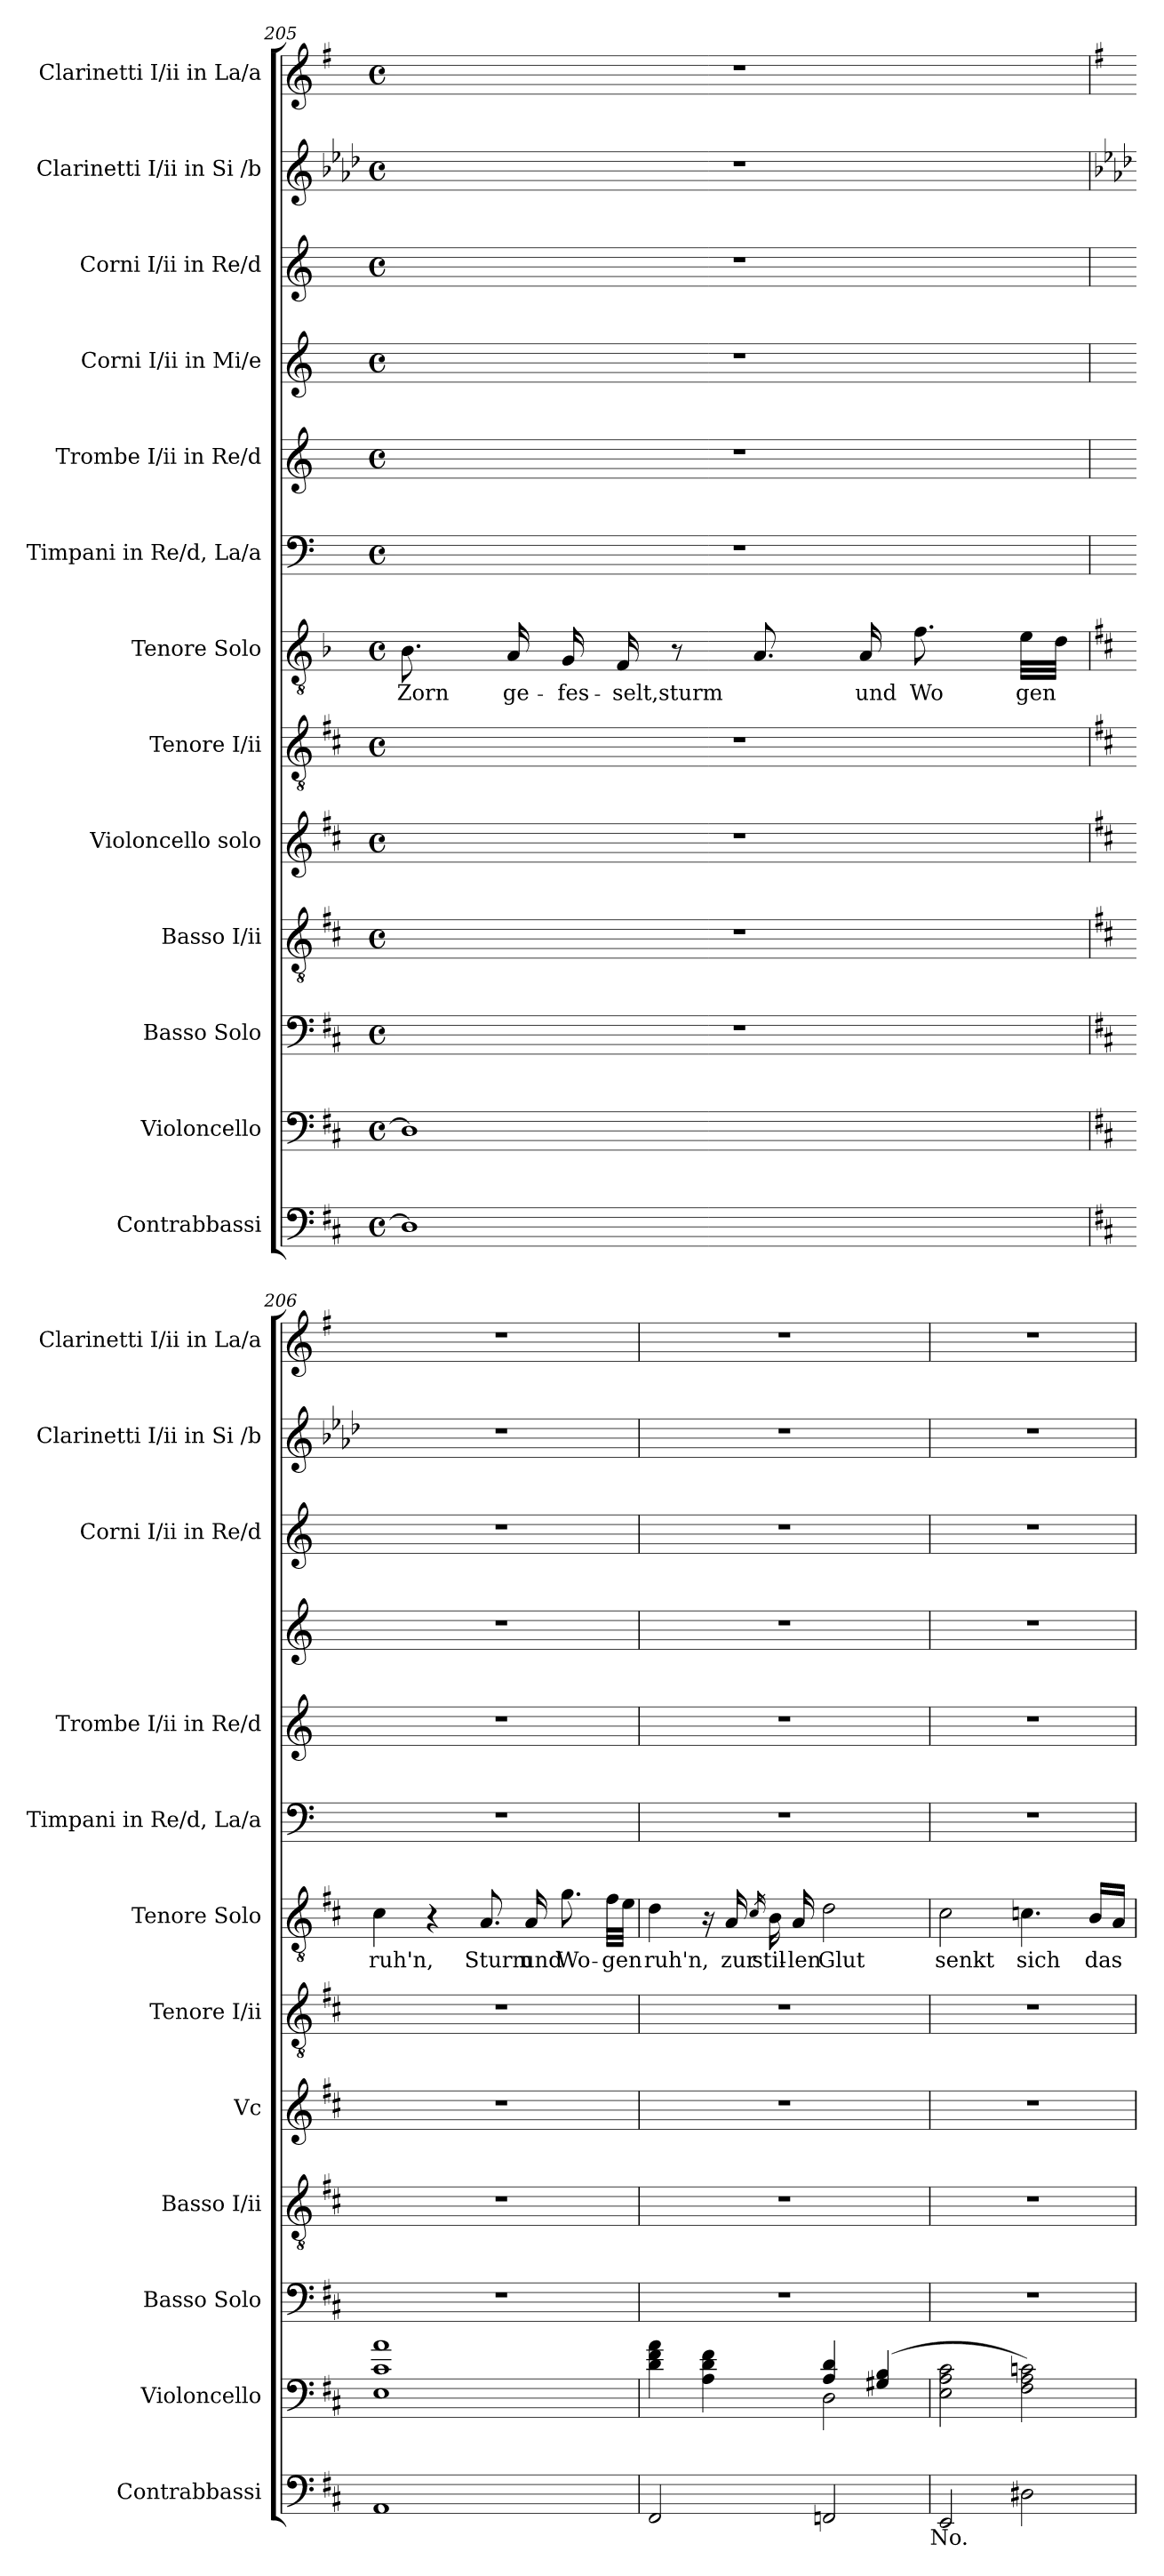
**kern	**kern	**kern	**kern	**kern	**kern	**kern	**text	**kern	**kern	**kern	**kern	**kern	**kern
*part13	*part12	*part11	*part10	*part9	*part8	*part7	*part7	*part6	*part5	*part4	*part3	*part2	*part1
*staff13	*staff12	*staff11	*staff10	*staff9	*staff8	*staff7	*staff7	*staff6	*staff5	*staff4	*staff3	*staff2	*staff1
*I"Contrabbassi	*I"Violoncello	*I"Basso Solo	*I"Basso I/ii	*I"Violoncello solo	*I"Tenore I/ii	*I"Tenore Solo	*	*I"Timpani in Re/d, La/a	*I"Trombe I/ii in Re/d	*I"Corni I/ii in Mi/e	*I"Corni I/ii in Re/d	*I"Clarinetti I/ii in Si /b	*I"Clarinetti I/ii in La/a
*I'Contrabbassi	*I'Violoncello	*I'Basso Solo	*I'Basso I/ii	*I'Vc	*I'Tenore I/ii	*I'Tenore Solo	*	*I'Timpani in Re/d, La/a	*I'Trombe I/ii in Re/d	*	*I'Corni I/ii in Re/d	*I'Clarinetti I/ii in Si /b	*I'Clarinetti I/ii in La/a
*clefF4	*clefF4	*clefF4	*clefGv2	*clefG2	*clefGv2	*clefGv2	*	*clefF4	*clefG2	*clefG2	*clefG2	*clefG2	*clefG2
*ITrd-2c-3	*ITrd-2c-3	*ITrd3c5	*ITrd-2c-3	*ITrd-2c-3	*ITrd-2c-3	*ITrd-2c-3	*	*ITrd-3c-5	*ITrd-3c-5	*ITrd4c7	*ITrd-3c-5	*ITrd-3c-5	*ITrd1c2
*k[b-]	*k[b-]	*k[f#c#g#]	*k[b-]	*k[b-]	*k[b-]	*k[b-e-a-d-]	*	*k[b-]	*k[b-]	*k[b-]	*k[b-]	*k[b-e-a-d-g-]	*k[b-]
*F:	*F:	*A:	*F:	*F:	*F:	*A-:	*	*F:	*F:	*F:	*F:	*D-:	*F:
*M4/4	*M4/4	*M4/4	*M4/4	*M4/4	*M4/4	*M4/4	*	*M4/4	*M4/4	*M4/4	*M4/4	*M4/4	*M4/4
*met(c)	*met(c)	*met(c)	*met(c)	*met(c)	*met(c)	*met(c)	*	*met(c)	*met(c)	*met(c)	*met(c)	*met(c)	*met(c)
=205	=205	=205	=205	=205	=205	=205	=205	=205	=205	=205	=205	=205	=205
!	!	!	!	!	!	!	!LO:LY:b	!	!	!	!	!	!
1F]	1F]	1r	1r	1r	1r	8.d-\	Zorn	1r	1r	1r	1r	1r	1r
!	!	!	!	!	!	!	!LO:LY:b	!	!	!	!	!	!
.	.	.	.	.	.	16c/	ge-	.	.	.	.	.	.
!	!	!	!	!	!	!	!LO:LY:b	!	!	!	!	!	!
.	.	.	.	.	.	16B-/	-fes-	.	.	.	.	.	.
!	!	!	!	!	!	!	!LO:LY:b	!	!	!	!	!	!
.	.	.	.	.	.	16A-/	-selt,sturm	.	.	.	.	.	.
.	.	.	.	.	.	8r	.	.	.	.	.	.	.
.	.	.	.	.	.	8.c/	.	.	.	.	.	.	.
!	!	!	!	!	!	!	!LO:LY:b	!	!	!	!	!	!
.	.	.	.	.	.	16c/	und	.	.	.	.	.	.
!	!	!	!	!	!	!	!LO:LY:b	!	!	!	!	!	!
.	.	.	.	.	.	8.a-\	Wo	.	.	.	.	.	.
!	!	!	!	!	!	!	!LO:LY:b	!	!	!	!	!	!
.	.	.	.	.	.	32g\LLL	gen	.	.	.	.	.	.
.	.	.	.	.	.	32f\JJJ	.	.	.	.	.	.	.
!!LO:LB:g=z
=206	=206	=206	=206	=206	=206	=206	=206	=206	=206	=206	=206	=206	=206
*	*	*	*	*	*	*k[b-]	*	*	*	*	*	*	*
*	*	*	*	*	*	*F:	*	*	*	*	*	*	*
!	!	!	!	!	!	!	!LO:LY:b	!	!	!	!	!	!
1C	1G 1e 1cc	1r	1r	1r	1r	4e\	ruh'n,	1r	1r	1r	1r	1r	1r
.	.	.	.	.	.	4r	.	.	.	.	.	.	.
!	!	!	!	!	!	!	!LO:LY:b	!	!	!	!	!	!
.	.	.	.	.	.	8.c/	Sturm	.	.	.	.	.	.
!	!	!	!	!	!	!	!LO:LY:b	!	!	!	!	!	!
.	.	.	.	.	.	16c/	und	.	.	.	.	.	.
!	!	!	!	!	!	!	!LO:LY:b	!	!	!	!	!	!
.	.	.	.	.	.	8.b-\	Wo-	.	.	.	.	.	.
!	!	!	!	!	!	!	!LO:LY:b	!	!	!	!	!	!
.	.	.	.	.	.	32a\LLL	-gen	.	.	.	.	.	.
.	.	.	.	.	.	32g\JJJ	.	.	.	.	.	.	.
=207	=207	=207	=207	=207	=207	=207	=207	=207	=207	=207	=207	=207	=207
*	*^	*	*	*	*	*	*	*	*	*	*	*	*
!	!	!	!	!	!	!	!	!LO:LY:b	!	!	!	!	!	!
2AA/	2ryy	(>4f\ 4a\ 4cc\	1r	1r	1r	1r	4f\	ruh'n,	1r	1r	1r	1r	1r	1r
.	.	4c\ 4f\ 4a\	.	.	.	.	16rA	.	.	.	.	.	.	.
!	!	!	!	!	!	!	!	!LO:LY:b	!	!	!	!	!	!
.	.	.	.	.	.	.	16c/	zur	.	.	.	.	.	.
.	.	.	.	.	.	.	16qe/	.	.	.	.	.	.	.
!	!	!	!	!	!	!	!	!LO:LY:b	!	!	!	!	!	!
.	.	.	.	.	.	.	16d\	stil-	.	.	.	.	.	.
!	!	!	!	!	!	!	!	!LO:LY:b	!	!	!	!	!	!
.	.	.	.	.	.	.	16c/	-len	.	.	.	.	.	.
!	!	!	!	!	!	!	!	!LO:LY:b	!	!	!	!	!	!
2AA-X/	4c/ 4f/	2F\	.	.	.	.	2f\	Glut	.	.	.	.	.	.
.	(4Bn/ 4d/	.	.	.	.	.	.	.	.	.	.	.	.	.
*	*v	*v	*	*	*	*	*	*	*	*	*	*	*	*
!LO:TX:b:t=No.	!	!	!	!	!	!	!	!	!	!	!	!	!
=208	=208	=208	=208	=208	=208	=208	=208	=208	=208	=208	=208	=208	=208
!	!	!	!	!	!	!	!LO:LY:b	!	!	!	!	!	!
2GG/	2G\ 2c\ 2e\	1r	1r	1r	1r	2e\	senkt	1r	1r	1r	1r	1r	1r
!	!	!	!	!	!	!	!LO:LY:b	!	!	!	!	!	!
2F#X\	2A\ 2c\ 2e-X\)	.	.	.	.	4.e-X\	sich	.	.	.	.	.	.
!	!	!	!	!	!	!	!LO:LY:b	!	!	!	!	!	!
.	.	.	.	.	.	16d/LL	das	.	.	.	.	.	.
.	.	.	.	.	.	16c/JJ	.	.	.	.	.	.	.
=	=	=	=	=	=	=	=	=	=	=	=	=	=
*-	*-	*-	*-	*-	*-	*-	*-	*-	*-	*-	*-	*-	*-
